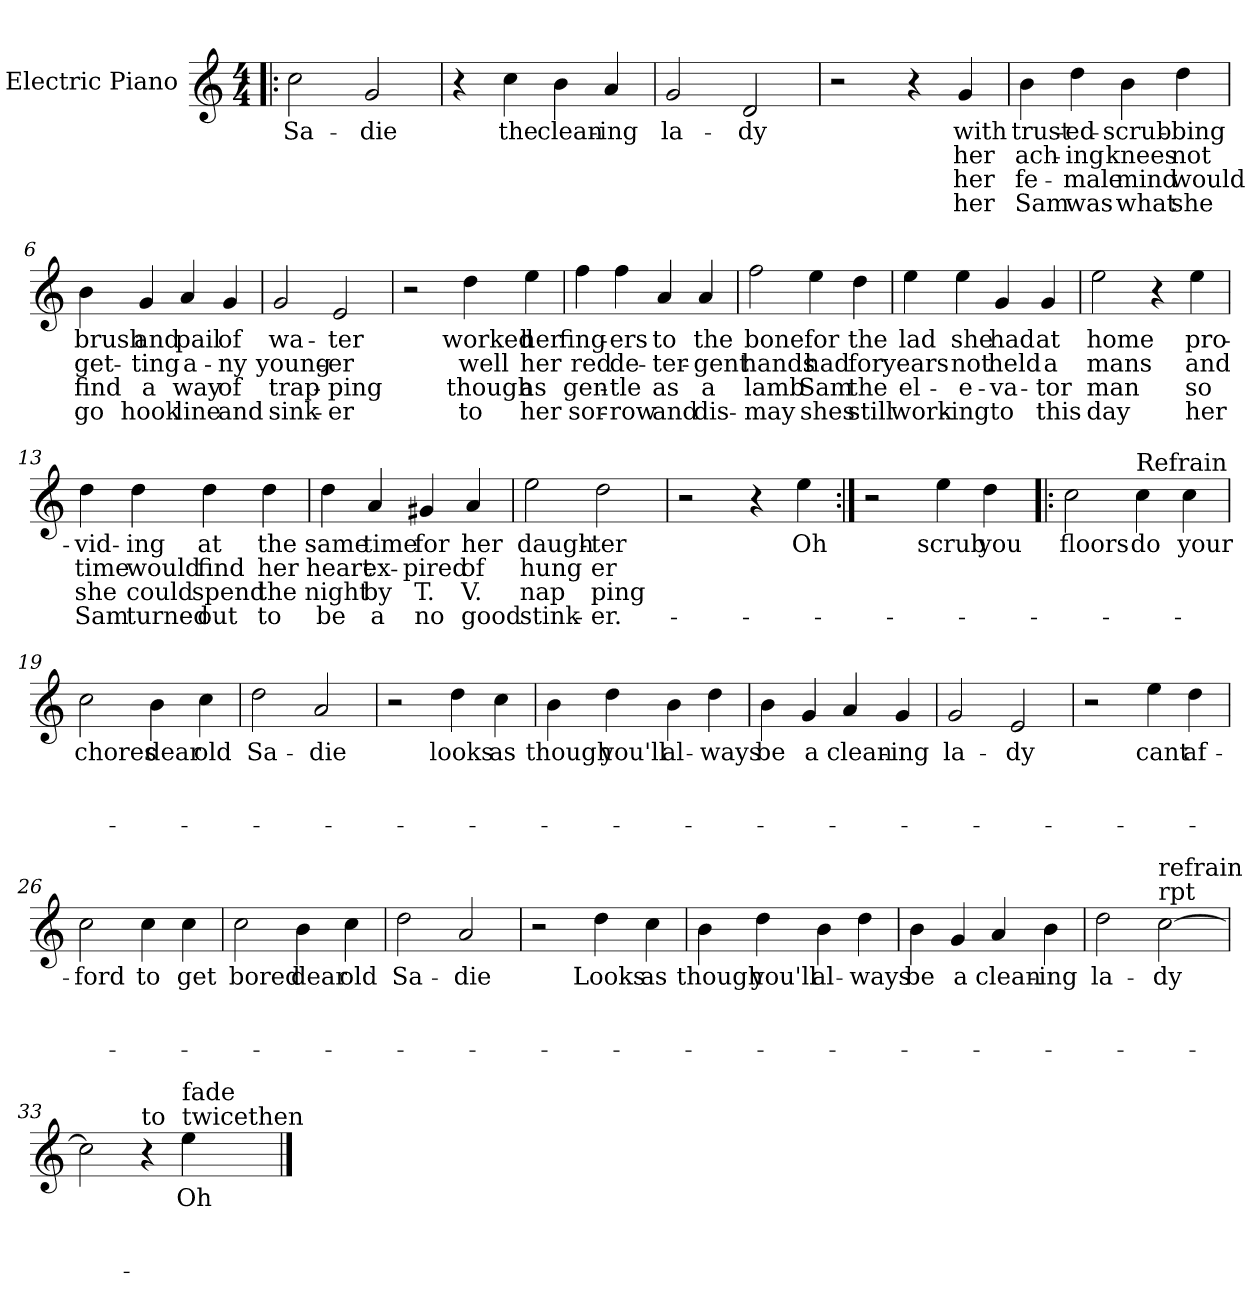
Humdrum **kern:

**kern	**text	**text	**text	**text
*part1	*part1	*part1	*part1	*part1
*staff1	*staff1	*staff1	*staff1	*staff1
*I"Electric Piano	*	*	*	*
*I'E.Pno	*	*	*	*
*clefG2	*	*	*	*
*k[]	*	*	*	*
*C:	*	*	*	*
*M4/4	*	*	*	*
=1!|:	=1!|:	=1!|:	=1!|:	=1!|:
2cc\	Sa-	.	.	.
2g/	-die	.	.	.
=2	=2	=2	=2	=2
4r	.	.	.	.
4cc\	the	.	.	.
4b\	clean-	.	.	.
4a/	-ing	.	.	.
=3	=3	=3	=3	=3
2g/	la-	.	.	.
2d/	-dy	.	.	.
=4	=4	=4	=4	=4
2r	.	.	.	.
4r	.	.	.	.
4g/	with	her	her	her
=5	=5	=5	=5	=5
4b\	trust-	ach-	fe-	Sam
4dd\	-ed-	-ing	-male	was
4b\	scrub-	knees	mind	what
4dd\	-bing	not	would	she
!!LO:LB:g=z
=6	=6	=6	=6	=6
4b\	brush	get-	find	go
4g/	and	-ting	a	hook
4a/	pail	a-	way	line
4g/	of	-ny	of	and
=7	=7	=7	=7	=7
2g/	wa-	young-	trap-	sink-
2e/	-ter	-er	ping	-er
=8	=8	=8	=8	=8
2r	.	.	.	.
4dd\	worked	well	though	to
4ee\	her	her	as	her
=9	=9	=9	=9	=9
4ff\	fing-	red	gen-	sor-
4ff\	-ers	de-	tle	-row
4a/	to	-ter-	as	and
4a/	the	-gent	a	dis-
!!LO:LB:g=z
=10	=10	=10	=10	=10
2ff\	bone	hands	lamb	-may
4ee\	for	had	Sam	shes
4dd\	the	for	the	still
=11	=11	=11	=11	=11
4ee\	lad	years	el-	work-
4ee\	she	not	-e-	-ing
4g/	had	held	-va-	to
4g/	at	a	-tor	this
=12	=12	=12	=12	=12
2ee\	home	mans	man	day
4r	.	.	.	.
4ee\	pro-	and	so	her
=13	=13	=13	=13	=13
4dd\	-vid-	time	she	Sam
4dd\	-ing	would	could	turned
4dd\	at	find	spend	out
4dd\	the	her	the	to
!!LO:LB:g=z
=14	=14	=14	=14	=14
4dd\	same	heart	night	be
4a/	time	ex-	by	a
4g#X/	for	-pired	T.	no
4a/	her	of	V.	good
=15	=15	=15	=15	=15
2ee\	daugh-	hung	nap	stink-
2dd\	-ter	er	ping	-er.-
=16	=16	=16	=16	=16
2r	.	.	.	.
4r	.	.	.	.
4ee\	Oh	.	.	.
=17:|!	=17:|!	=17:|!	=17:|!	=17:|!
2r	.	.	.	.
4ee\	scrub	.	.	.
4dd\	you	.	.	.
=18!|:	=18!|:	=18!|:	=18!|:	=18!|:
2cc\	floors	.	.	.
!LO:TX:a:t=Refrain	!	!	!	!
4cc\	do	.	.	.
4cc\	your	.	.	.
!!LO:LB:g=z
=19	=19	=19	=19	=19
2cc\	chores	.	.	.
4b\	dear	.	.	.
4cc\	old	.	.	.
=20	=20	=20	=20	=20
2dd\	Sa-	.	.	.
2a/	-die	.	.	.
=21	=21	=21	=21	=21
2r	.	.	.	.
4dd\	looks	.	.	.
4cc\	as	.	.	.
=22	=22	=22	=22	=22
4b\	though	.	.	.
4dd\	you'll	.	.	.
4b\	al-	.	.	.
4dd\	-ways	.	.	.
=23	=23	=23	=23	=23
4b\	be	.	.	.
4g/	a	.	.	.
4a/	clean-	.	.	.
4g/	-ing	.	.	.
!!LO:LB:g=z
=24	=24	=24	=24	=24
2g/	la-	.	.	.
2e/	-dy	.	.	.
=25	=25	=25	=25	=25
2r	.	.	.	.
4ee\	cant	.	.	.
4dd\	af-	.	.	.
=26	=26	=26	=26	=26
2cc\	ford	.	.	.
4cc\	to	.	.	.
4cc\	get	.	.	.
=27	=27	=27	=27	=27
2cc\	bored	.	.	.
4b\	dear	.	.	.
4cc\	old	.	.	.
=28	=28	=28	=28	=28
2dd\	Sa-	.	.	.
2a/	-die	.	.	.
=29	=29	=29	=29	=29
2r	.	.	.	.
4dd\	Looks	.	.	.
4cc\	as	.	.	.
!!LO:PB:g=z
=30	=30	=30	=30	=30
4b\	though	.	.	.
4dd\	you'll	.	.	.
4b\	al-	.	.	.
4dd\	-ways	.	.	.
=31	=31	=31	=31	=31
4b\	be	.	.	.
4g/	a	.	.	.
4a/	clean-	.	.	.
4b\	-ing	.	.	.
=32	=32	=32	=32	=32
2dd\	la-	.	.	.
!LO:TX:a:t=rpt	!	!	!	!
!LO:TX:a:t=refrain	!	!	!	!
[2cc\	-dy	.	.	.
=33	=33	=33	=33	=33
2cc\]	.	.	.	.
!LO:TX:a:t=to	!	!	!	!
4r	.	.	.	.
!LO:TX:a:t=twicethen	!	!	!	!
!LO:TX:a:t=fade	!	!	!	!
4ee\	Oh	.	.	.
==	==	==	==	==
*-	*-	*-	*-	*-
